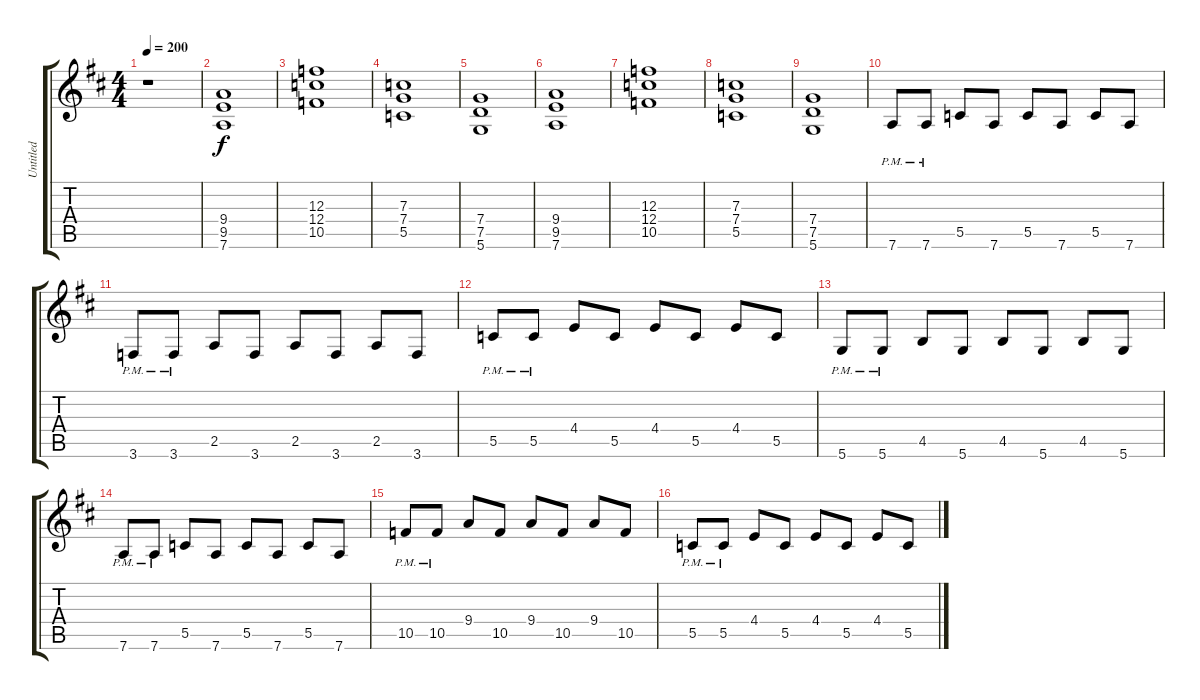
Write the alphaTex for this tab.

\track ("Untitled" "Untitled") {instrument distortionguitar}
\staff {score tabs}
\tuning (D4 A3 F3 C3 G2 D2) {hide}
\ts (4 4)
\tempo 200
\clef g2
\ks d
r.1{dy f instrument distortionguitar} |
(9.4 9.5 7.6).1 |
(12.3 12.4 10.5).1 |
(7.3 7.4 5.5).1 |
(7.4 7.5 5.6).1 |
(9.4 9.5 7.6).1 |
(12.3 12.4 10.5).1 |
(7.3 7.4 5.5).1 |
(7.4 7.5 5.6).1 |
7.6{pm}.8 7.6{pm}.8 5.5.8 7.6.8 5.5.8 7.6.8 5.5.8 7.6.8 |
3.6{pm}.8 3.6{pm}.8 2.5.8 3.6.8 2.5.8 3.6.8 2.5.8 3.6.8 |
5.5{pm}.8 5.5{pm}.8 4.4.8 5.5.8 4.4.8 5.5.8 4.4.8 5.5.8 |
5.6{pm}.8 5.6{pm}.8 4.5.8 5.6.8 4.5.8 5.6.8 4.5.8 5.6.8 |
7.6{pm}.8 7.6{pm}.8 5.5.8 7.6.8 5.5.8 7.6.8 5.5.8 7.6.8 |
10.5{pm}.8 10.5{pm}.8 9.4.8 10.5.8 9.4.8 10.5.8 9.4.8 10.5.8 |
5.5{pm}.8 5.5{pm}.8 4.4.8 5.5.8 4.4.8 5.5.8 4.4.8 5.5.8
